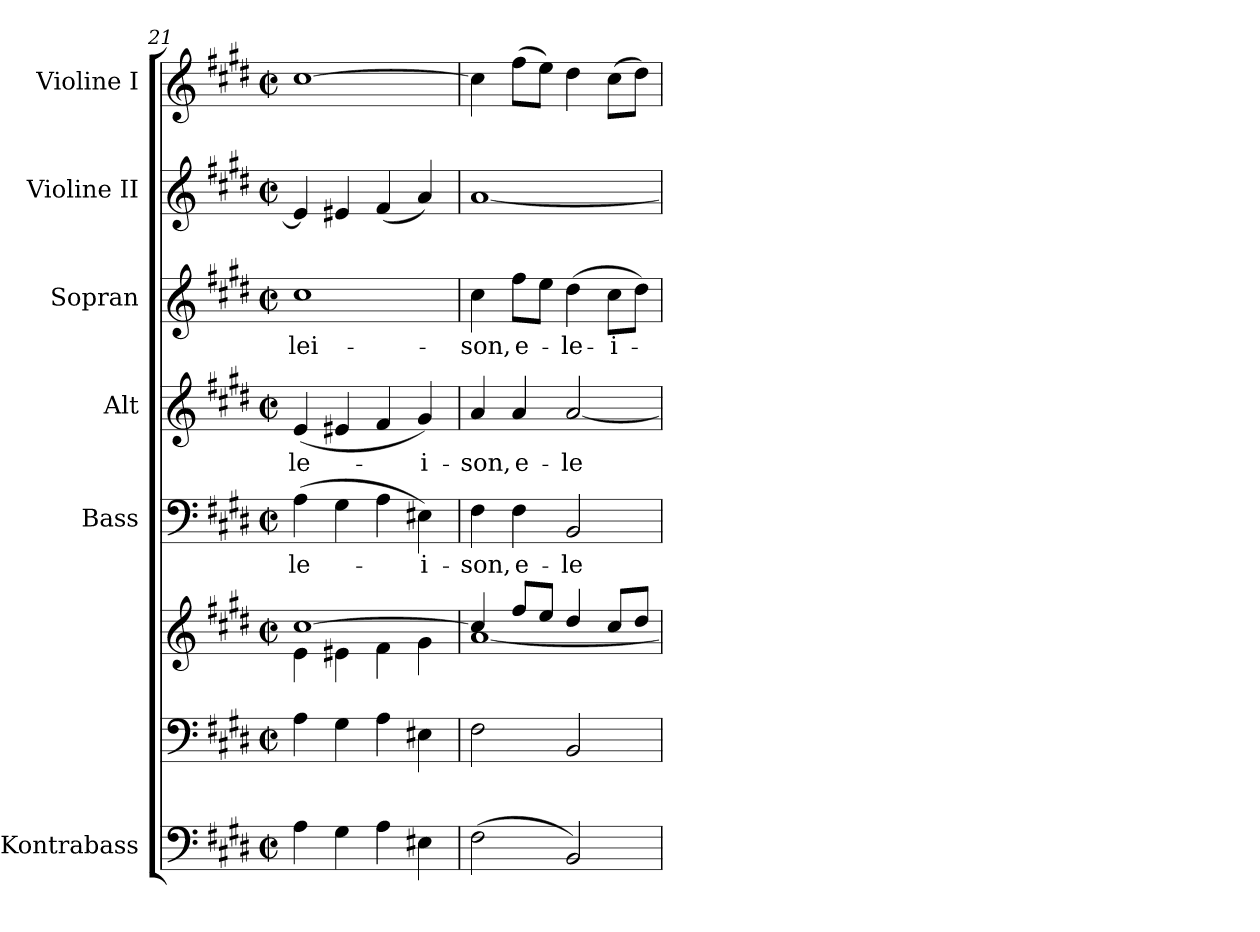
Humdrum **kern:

**kern	**kern	**kern	**kern	**text	**kern	**text	**kern	**text	**kern	**kern
*part7	*part6	*part6	*part5	*part5	*part4	*part4	*part3	*part3	*part2	*part1
*staff8	*staff7	*staff6	*staff5	*staff5	*staff4	*staff4	*staff3	*staff3	*staff2	*staff1
*I"Kontrabass	*	*	*I"Bass	*	*I"Alt	*	*I"Sopran	*	*I"Violine II	*I"Violine I
*I'Kb.	*	*	*I'B.	*	*I'A.	*	*I'S.	*	*I'Vl. II	*I'Vl. I
!!LO:PB:g=z
*clefF4	*clefF4	*clefG2	*clefF4	*	*clefG2	*	*clefG2	*	*clefG2	*clefG2
*ITrd7c12	*	*	*	*	*	*	*	*	*	*
*k[f#c#g#d#]	*k[f#c#g#d#]	*k[f#c#g#d#]	*k[f#c#g#d#]	*	*k[f#c#g#d#]	*	*k[f#c#g#d#]	*	*k[f#c#g#d#]	*k[f#c#g#d#]
*E:	*E:	*E:	*E:	*	*E:	*	*E:	*	*E:	*E:
*M2/2	*M2/2	*M2/2	*M2/2	*	*M2/2	*	*M2/2	*	*M2/2	*M2/2
*met(c|)	*met(c|)	*met(c|)	*met(c|)	*	*met(c|)	*	*met(c|)	*	*met(c|)	*met(c|)
=21	=21	=21	=21	=21	=21	=21	=21	=21	=21	=21
*	*	*^	*	*	*	*	*	*	*	*
!	!	!	!	!	!LO:LY:b	!	!LO:LY:b	!	!LO:LY:b	!	!
4AA\	4A\	[>1cc#	4e\	(>4A\	-le-	(<4e/	-le-	1cc#	-lei-	4e/]	[1cc#
4GG#\	4G#\	.	4e#X\	4G#\	.	4e#X/	.	.	.	4e#X/	.
4AA\	4A\	.	4f#\	4A\	.	4f#/	.	.	.	(<4f#/	.
!	!	!	!	!	!LO:LY:b	!	!LO:LY:b	!	!	!	!
4EE#X\	4E#X\	.	4g#\	4E#X\)	-i-	4g#/)	-i-	.	.	4a/)	.
=22	=22	=22	=22	=22	=22	=22	=22	=22	=22	=22	=22
!	!	!	!	!	!LO:LY:b	!	!LO:LY:b	!	!LO:LY:b	!	!
(>2FF#\	2F#\	4cc#/]	[<1a	4F#\	-son,	4a/	-son,	4cc#\	-son,	[1a	4cc#\]
!	!	!	!	!	!LO:LY:b	!	!LO:LY:b	!	!LO:LY:b	!	!
.	.	8ff#/L	.	4F#\	e-	4a/	e-	8ff#\L	e-	.	(>8ff#\L
.	.	8ee/J	.	.	.	.	.	8ee\J	.	.	8ee\J)
!	!	!	!	!	!LO:LY:b	!	!LO:LY:b	!	!LO:LY:b	!	!
2BBB/)	2BB/	4dd#/	.	2BB/	-le-	[2a/	-le-	(>4dd#\	-le-	.	4dd#\
!	!	!	!	!	!	!	!	!	!LO:LY:b	!	!
.	.	8cc#/L	.	.	.	.	.	8cc#\L	-i-	.	(>8cc#\L
.	.	8dd#/J	.	.	.	.	.	8dd#\J)	.	.	8dd#\J)
*	*	*v	*v	*	*	*	*	*	*	*	*
=	=	=	=	=	=	=	=	=	=	=
*-	*-	*-	*-	*-	*-	*-	*-	*-	*-	*-
